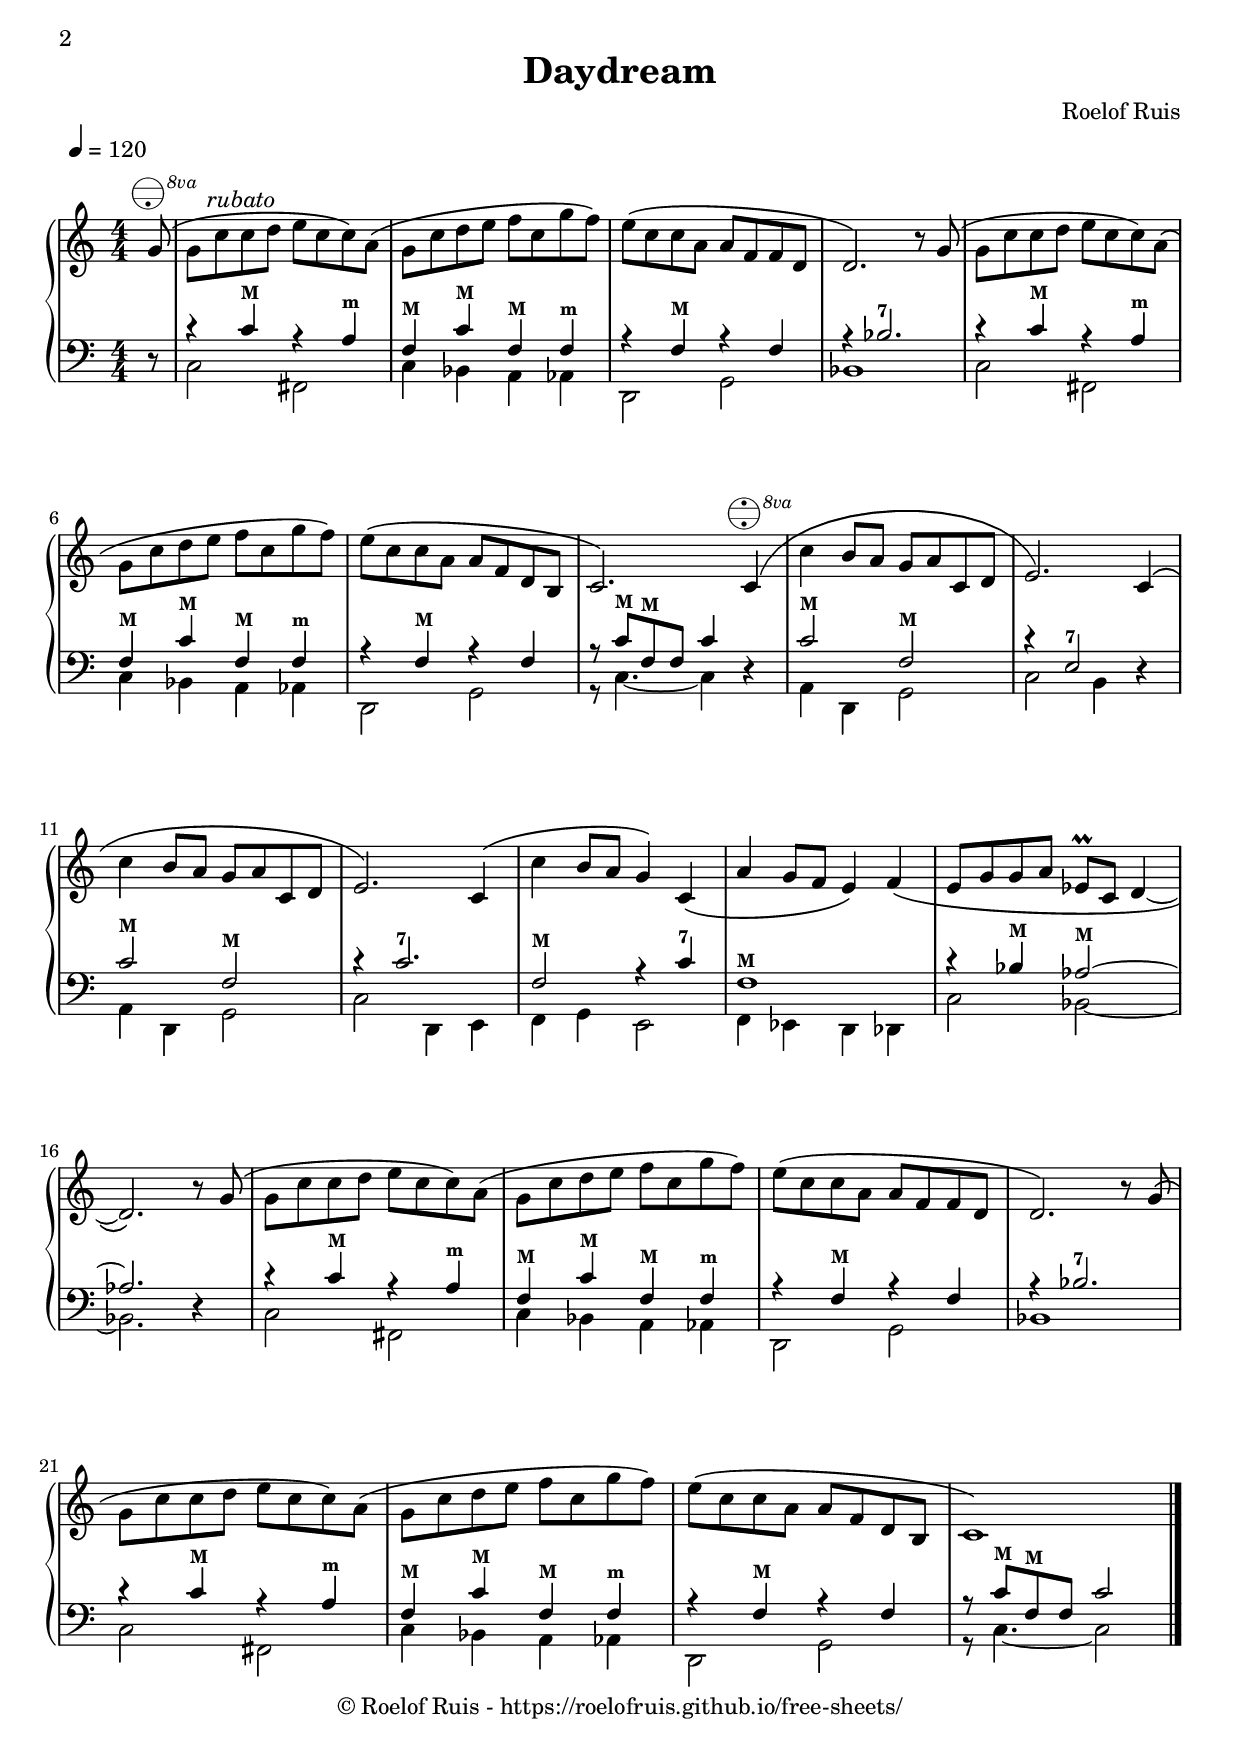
\version "2.20.0"

\include "../shared_includes.ly"
\version "2.20.0"

% ---- Bellows ----
out = ^\markup { \musicglyph #"accordion.pull" }
in = ^\markup { \musicglyph #"accordion.push" }

outsub = _\markup { \musicglyph #"accordion.pull" }
insub = _\markup { \musicglyph #"accordion.push" }

% ---- Basses ----
mj = ^\markup { \bold \magnify #0.8 { \roman M } }
mn = ^\markup { \bold \magnify #0.8 { \roman m } }
spt = ^\markup { \bold \magnify #0.8 { \roman 7 } }
vsp = ^\markup { \bold \magnify #0.8 { \roman v7 } }

bbass = _\markup {\box {\bold{BB}}}
sbass = _\markup {\box {\bold{SB}}}

% ---- Registers ----

eightva = \markup {\italic \translate #'(1.8 . 0) \raise #2 \magnify #0.8 {"8va"}}
loco    = \markup {\italic \translate #'(1.8 . 0) \raise #2 \magnify #0.8 {"loco"}}

dot = \markup {
  \musicglyph #"accordion.dot"
}

freebass = \markup {
  \musicglyph #"accordion.freebass"
}

discant = \markup {
  \musicglyph #"accordion.discant"
}

fbregz = ^\markup {
  \whiteout
  \combine
  \freebass
  \raise #0.5 \dot
}

fbrega = ^\markup {
  \whiteout
  \combine
  \freebass
  \raise #1.5 \dot
}

regz = ^\markup {
  \whiteout
  \combine
  \discant
  \raise #0.5 \dot
}

regez = ^\markup {
  \whiteout
  \combine
  \discant
    \combine
    \raise #0.5 \dot
    \eightva
}

rega = ^\markup {
  \whiteout
  \combine
  \discant
  \raise #1.5 \dot
}

regac = ^\markup {
  \whiteout
  \combine
  \discant
  \translate #'(-1 . 0) \raise #1.5 \dot
}

regzdba = ^\markup {
  \whiteout
  \combine
  \discant
  \combine
    \raise #0.5 \dot
    \combine
      \raise #1.5 \dot
      \translate #'(-1 . 0) \raise #1.5 \dot
}

regdbav = ^\markup {
  \whiteout
  \combine
  \discant
  \combine
    \raise #2.5 \dot
    \combine
      \raise #1.5 \dot
      \translate #'(-1 . 0) \raise #1.5 \dot
}

regav = ^\markup {
  \whiteout
  \combine
  \discant
  \combine
    \raise #2.5 \dot
    \raise #1.5 \dot
}

regdbaz = ^\markup {
  \whiteout
  \combine
  \discant
  \combine
    \raise #0.5 \dot
    \combine
      \raise #1.5 \dot
      \translate #'(-1 . 0) \raise #1.5 \dot
}

regdba = ^\markup {
  \whiteout
  \combine
  \discant
  \combine
    \raise #1.5 \dot
    \translate #'(-1 . 0) \raise #1.5 \dot
}

regza = ^\markup {
  \whiteout
  \combine
  \discant
  \combine
    \raise #0.5 \dot
    \raise #1.5 \dot
}

regeza = ^\markup {
  \whiteout
  \combine
  \discant
  \combine
    \raise #0.5 \dot
    \combine
      \raise #1.5 \dot
      \eightva
}

regzv = ^\markup {
  \whiteout
  \combine
  \discant
  \combine
    \raise #0.5 \dot
    \raise #2.5 \dot
}

regzav = ^\markup {
  \whiteout
  \combine
  \discant
  \combine
    \raise #2.5 \dot
    \combine
      \raise #1.5 \dot
      \raise #0.5 \dot
}

regezv = ^\markup {
  \whiteout
  \combine
  \discant
  \combine
    \raise #0.5 \dot
    \combine
      \raise #2.5 \dot
      \eightva
}

regzacv = ^\markup {
  \whiteout
  \combine
  \discant
  \combine
    \raise #2.5 \dot
    \combine
      \translate #'(-1 . 0) \raise #1.5 \dot
      \raise #0.5 \dot
}

regzacvl = ^\markup {
  \whiteout
  \combine
  \discant
  \combine
    \raise #2.5 \dot
    \combine
      \translate #'(-1 . 0) \raise #1.5 \dot
      \combine
        \raise # 0.5 \dot
        \loco
}

regzdbav = ^\markup {
  \whiteout
  \combine
  \discant
  \combine
    \raise #2.5 \dot
    \combine
      \raise #1.5 \dot
      \combine
      \translate #'(-1 . 0) \raise #1.5 \dot
      \raise #0.5 \dot
}









% ---- Other functionality ----

simile = \markup "simile"
subp = _\markup{ \italic sub \dynamic p }


options = {
  \numericTimeSignature
  \time 4/4
  \override Score.MetronomeMark.X-offset = #1
  \override Score.MetronomeMark.Y-offset = #8
  \tempo 4=120
  \key c \major
}

staffRight = {
  \clef treble
  \options

  \relative c'' {
    \partial 8 g8\(\regez^\markup { \halign #-2.7 \italic "rubato" } |
    g8 c c d e c c\) a\( |
    g c d e f c g' f\) |
    e\( c c a a f f d |
    d2.\) r8 g8\( |
    g c c d e c c\) a\( |
    g c d e f c g' f\) |
    e\( c c a a f d b |
    c2.\) c4\(\regezv |
    c' b8 a g a c, d |
    e2.\) c4\( |
    c' b8 a g a c, d |
    e2.\) c4\( |
    c' b8 a g4\) c,\( |
    a' g8 f e4\) f\( |
    e8 g g a es\prall c d4~ |
    d2.\) r8 g\( |
    g8 c c d e c c\) a\( |
    g c d e f c g' f\) |
    e\( c c a a f f d |
    d2.\) r8 g8\( |
    g c c d e c c\) a\( |
    g c d e f c g' f\) |
    e\( c c a a f d b |
    c1\) |
    \bar "|."
  }
}

staffLeft = {
  \clef bass
  \options

  \partial 8 r8
  << { r4 c'\mj r4 a\mn } \\ { c2 fis, } >> |
  << { f4\mj c'\mj f\mj f\mn } \\ { c4 bes, a, as, } >> |
  << { r4 f\mj r f } \\ { d,2 g,2 } >> |
  << { r4 bes2.\spt } \\ { bes,1 } >> |
  << { r4 c'\mj r4 a\mn } \\ { c2 fis, } >> |
  << { f4\mj c'\mj f\mj f\mn } \\ { c4 bes, a, as, } >> |
  << { r4 f\mj r f } \\ { d,2 g,2 } >> |
  << { r8 c'\mj f\mj f c'4 s4 } \\ { r8 c4.~ c4 d4 \rest } >> |

  << { c'2\mj f\mj } \\ { a,4 d, g,2 } >> |
  << { r4 e2\spt s4 } \\ { c2 b,4 d4 \rest } >> |
  << { c'2\mj f\mj } \\ { a,4 d, g,2 } >> |
  << { r4 c'2.\spt  } \\ { c2 d,4 e, } >> |
  << { f2\mj r4 c'4\spt } \\ { f,4 g, e,2 } >> |
  << { f1\mj } \\ { f,4 es, d, des, } >> |
  << { r4 bes4\mj as2\mj~ } \\ { c2 bes,2~ } >> |
  << { as2. } \\ { bes,2. d4 \rest } >> |
  
  << { r4 c'\mj r4 a\mn } \\ { c2 fis, } >> |
  << { f4\mj c'\mj f\mj f\mn } \\ { c4 bes, a, as, } >> |
  << { r4 f\mj r f } \\ { d,2 g,2 } >> |
  << { r4 bes2.\spt } \\ { bes,1 } >> |
  << { r4 c'\mj r4 a\mn } \\ { c2 fis, } >> |
  << { f4\mj c'\mj f\mj f\mn } \\ { c4 bes, a, as, } >> |
  << { r4 f\mj r f } \\ { d,2 g,2 } >> |
  << { r8 c'\mj f\mj f c'2 } \\ { r8 c4.~ c2 } >> |

  \bar "|."
}

dynamicsStaff = \new Dynamics {
  \time 4/4

  % add dynamics
}

\book {
  
  \header {
    title = "Daydream"
    composer = "Roelof Ruis"
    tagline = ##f
    instrumentName = "Accordion"
    year = "2022"
    description = "This piece is a tiny exploration of the possibilities of standard bass accompanyment to a single voice melody."
    info = "For Standard Bass - Difficulty: Medium"
    permission = "Licensed under the Creative Commons Attribution-NoDerivatives 4.0 International License."
    projecturl = \githuburl
    version = "September 2022"
  }

  \paper {
    max-systems-per-page = 5
    min-systems-per-page = 5
    ragged-last-bottom = ##t

    indent = 0.0
    print-all-headers = ##t
    
    bookTitleMarkup = \markup {
      \column {
        \vspace #3
        \fill-line { \fontsize #8 \fromproperty #'header:title }
        \vspace #2
        \fill-line { \fontsize #6 \italic \fromproperty #'header:composer }
        \vspace #.5
        \fill-line { \fontsize #2 \fromproperty #'header:year }
        \vspace #3
        \fill-line { \fontsize #4 \fromproperty #'header:instrumentName }
        \vspace #10
        \override #'(line-width . 55)
        \fontsize #1
        \justify-field #'header:description
        \vspace #1
        \fontsize #1
        \justify-field #'header:info
        \vspace #4
        \override #'(line-width . 55)
        \fontsize #1
        \justify-field #'header:permission
        \vspace #1
        \vspace #14
        \justify { \char ##x00A9 Roelof Ruis \concat { " - Version " \fromproperty #'header:version } }
        \typewriter { \fromproperty #'header:projecturl }
      }
    }
    
    oddFooterMarkup = \markup {
      \fill-line {
        \center-column {
          \if \should-print-page-number
          \line { \char ##x00A9 Roelof Ruis - \fromproperty #'header:projecturl }
        }
      }
    }  
  }

  \score {
    \header {
      breakbefore = ##t
    }

    \new PianoStaff <<
      \new Staff = "right" \with {midiInstrument = "bright acoustic"} \staffRight
      \dynamicsStaff
      \new Staff = "left" \with {midiInstrument = "bright acoustic"} \staffLeft
    >>

    \layout {}
    
    \midi {}
  }
}
